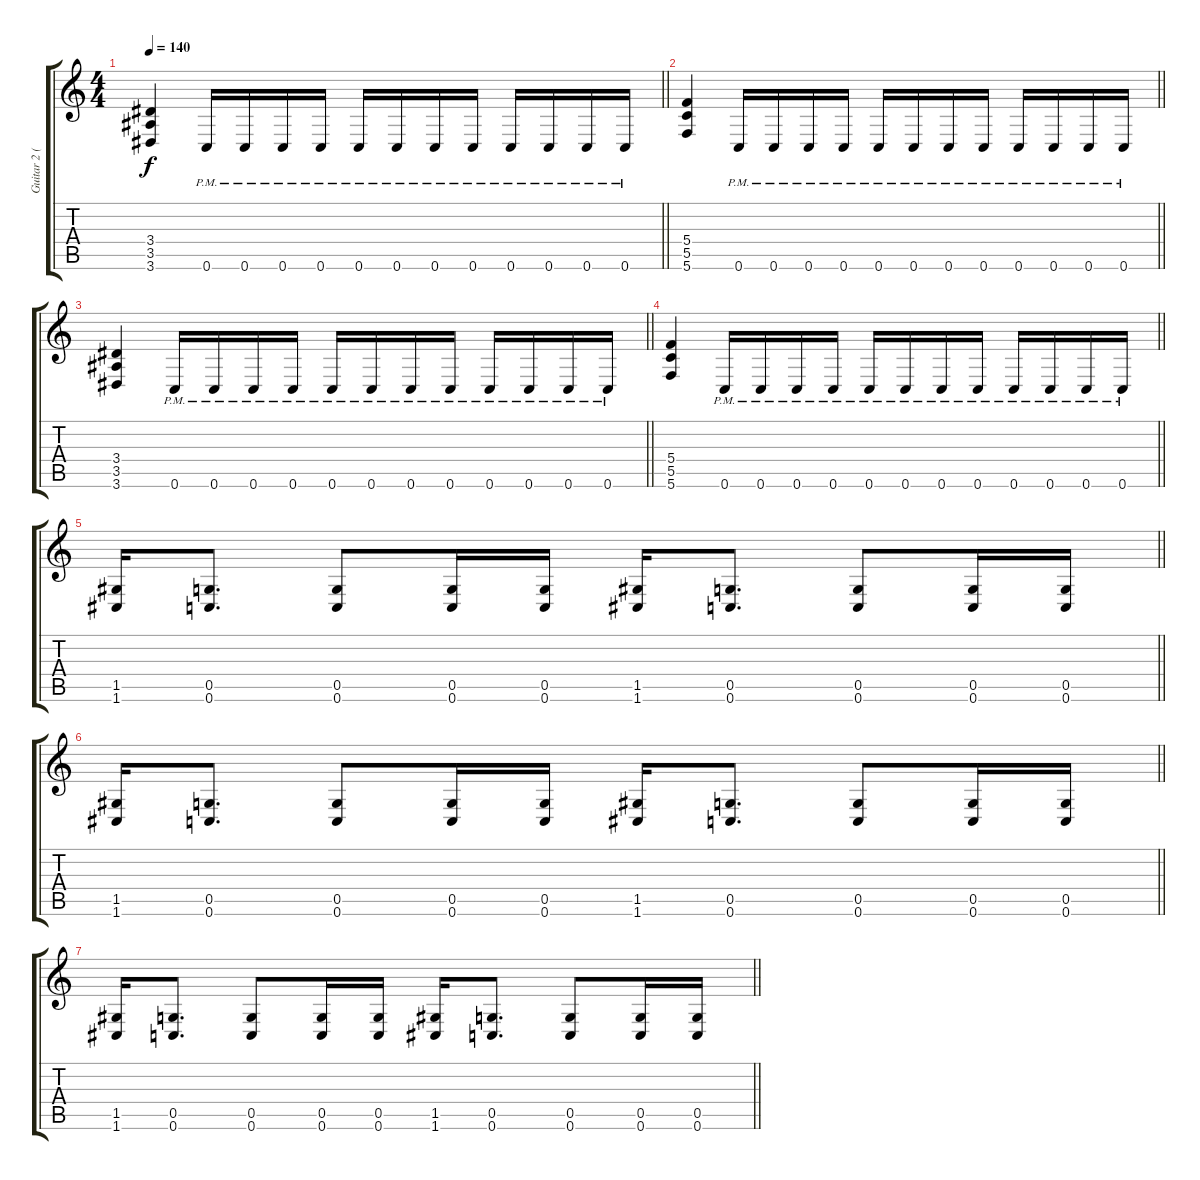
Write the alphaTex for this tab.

\track ("Guitar 2 (Dist)" "Guitar 2 (") {instrument distortionguitar}
\staff {score tabs}
\tuning (D4 A3 F3 C3 G2 C2) {hide}
\ts (4 4)
\tempo 140
\clef g2
\barLineRight lightlight
\ks c
(3.4 3.5 3.6).4{dy f} 0.6{pm}.16 0.6{pm}.16 0.6{pm}.16 0.6{pm}.16 0.6{pm}.16 0.6{pm}.16 0.6{pm}.16 0.6{pm}.16 0.6{pm}.16 0.6{pm}.16 0.6{pm}.16 0.6{pm}.16 |
\barLineRight lightlight
(5.4 5.5 5.6).4 0.6{pm}.16 0.6{pm}.16 0.6{pm}.16 0.6{pm}.16 0.6{pm}.16 0.6{pm}.16 0.6{pm}.16 0.6{pm}.16 0.6{pm}.16 0.6{pm}.16 0.6{pm}.16 0.6{pm}.16 |
\barLineRight lightlight
(3.4 3.5 3.6).4 0.6{pm}.16 0.6{pm}.16 0.6{pm}.16 0.6{pm}.16 0.6{pm}.16 0.6{pm}.16 0.6{pm}.16 0.6{pm}.16 0.6{pm}.16 0.6{pm}.16 0.6{pm}.16 0.6{pm}.16 |
\barLineRight lightlight
(5.4 5.5 5.6).4 0.6{pm}.16 0.6{pm}.16 0.6{pm}.16 0.6{pm}.16 0.6{pm}.16 0.6{pm}.16 0.6{pm}.16 0.6{pm}.16 0.6{pm}.16 0.6{pm}.16 0.6{pm}.16 0.6{pm}.16 |
\barLineRight lightlight
(1.5 1.6).16 (0.5 0.6).8{d} (0.5 0.6).8 (0.5 0.6).16 (0.5 0.6).16 (1.5 1.6).16 (0.5 0.6).8{d} (0.5 0.6).8 (0.5 0.6).16 (0.5 0.6).16 |
\barLineRight lightlight
(1.5 1.6).16 (0.5 0.6).8{d} (0.5 0.6).8 (0.5 0.6).16 (0.5 0.6).16 (1.5 1.6).16 (0.5 0.6).8{d} (0.5 0.6).8 (0.5 0.6).16 (0.5 0.6).16 |
\barLineRight lightlight
(1.5 1.6).16 (0.5 0.6).8{d} (0.5 0.6).8 (0.5 0.6).16 (0.5 0.6).16 (1.5 1.6).16 (0.5 0.6).8{d} (0.5 0.6).8 (0.5 0.6).16 (0.5 0.6).16
